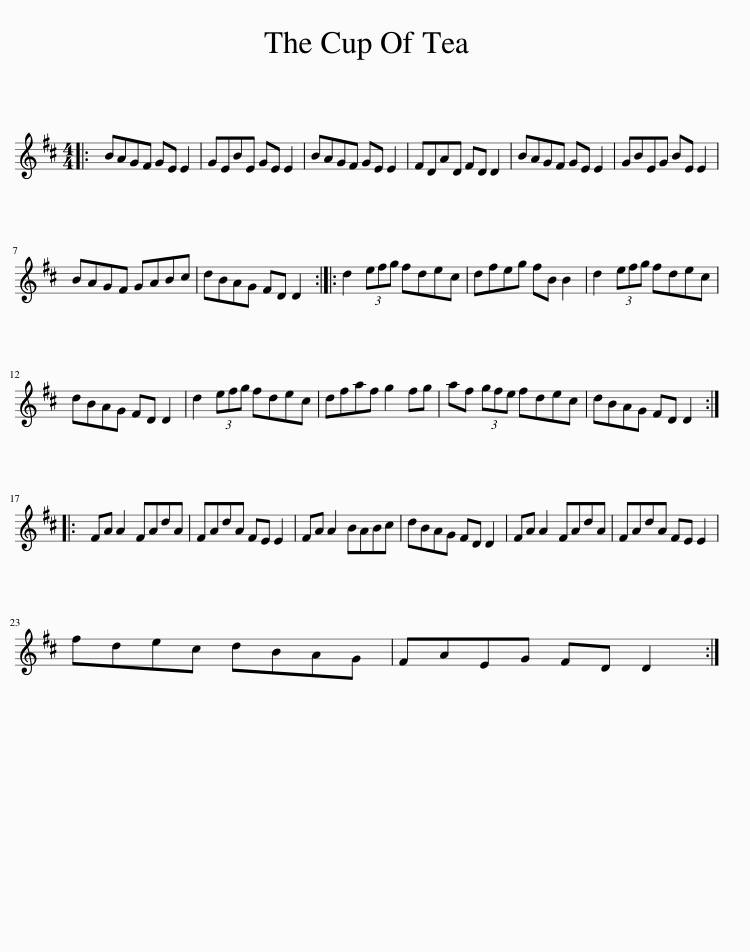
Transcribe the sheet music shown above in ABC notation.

X:1
L:1/8
M:4/4
I:linebreak $
K:D
V:1 treble
V:1
|: BAGF GE E2 | GEBE GE E2 | BAGF GE E2 | FDAD FD D2 | BAGF GE E2 | %5
 GBEG BE E2 |$ BAGF GABc | dBAG FD D2 :: d2 (3efg fdec | dfeg fB B2 | %10
 d2 (3efg fdec |$ dBAG FD D2 | d2 (3efg fdec | dfaf g2 fg | af (3gfe fdec | %15
 dBAG FD D2 ::$ FA A2 FAdA | FAdA FE E2 | FA A2 BABc | dBAG FD D2 | %20
 FA A2 FAdA | FAdA FE E2 |$ fdec dBAG | FAEG FD D2 :| %24
